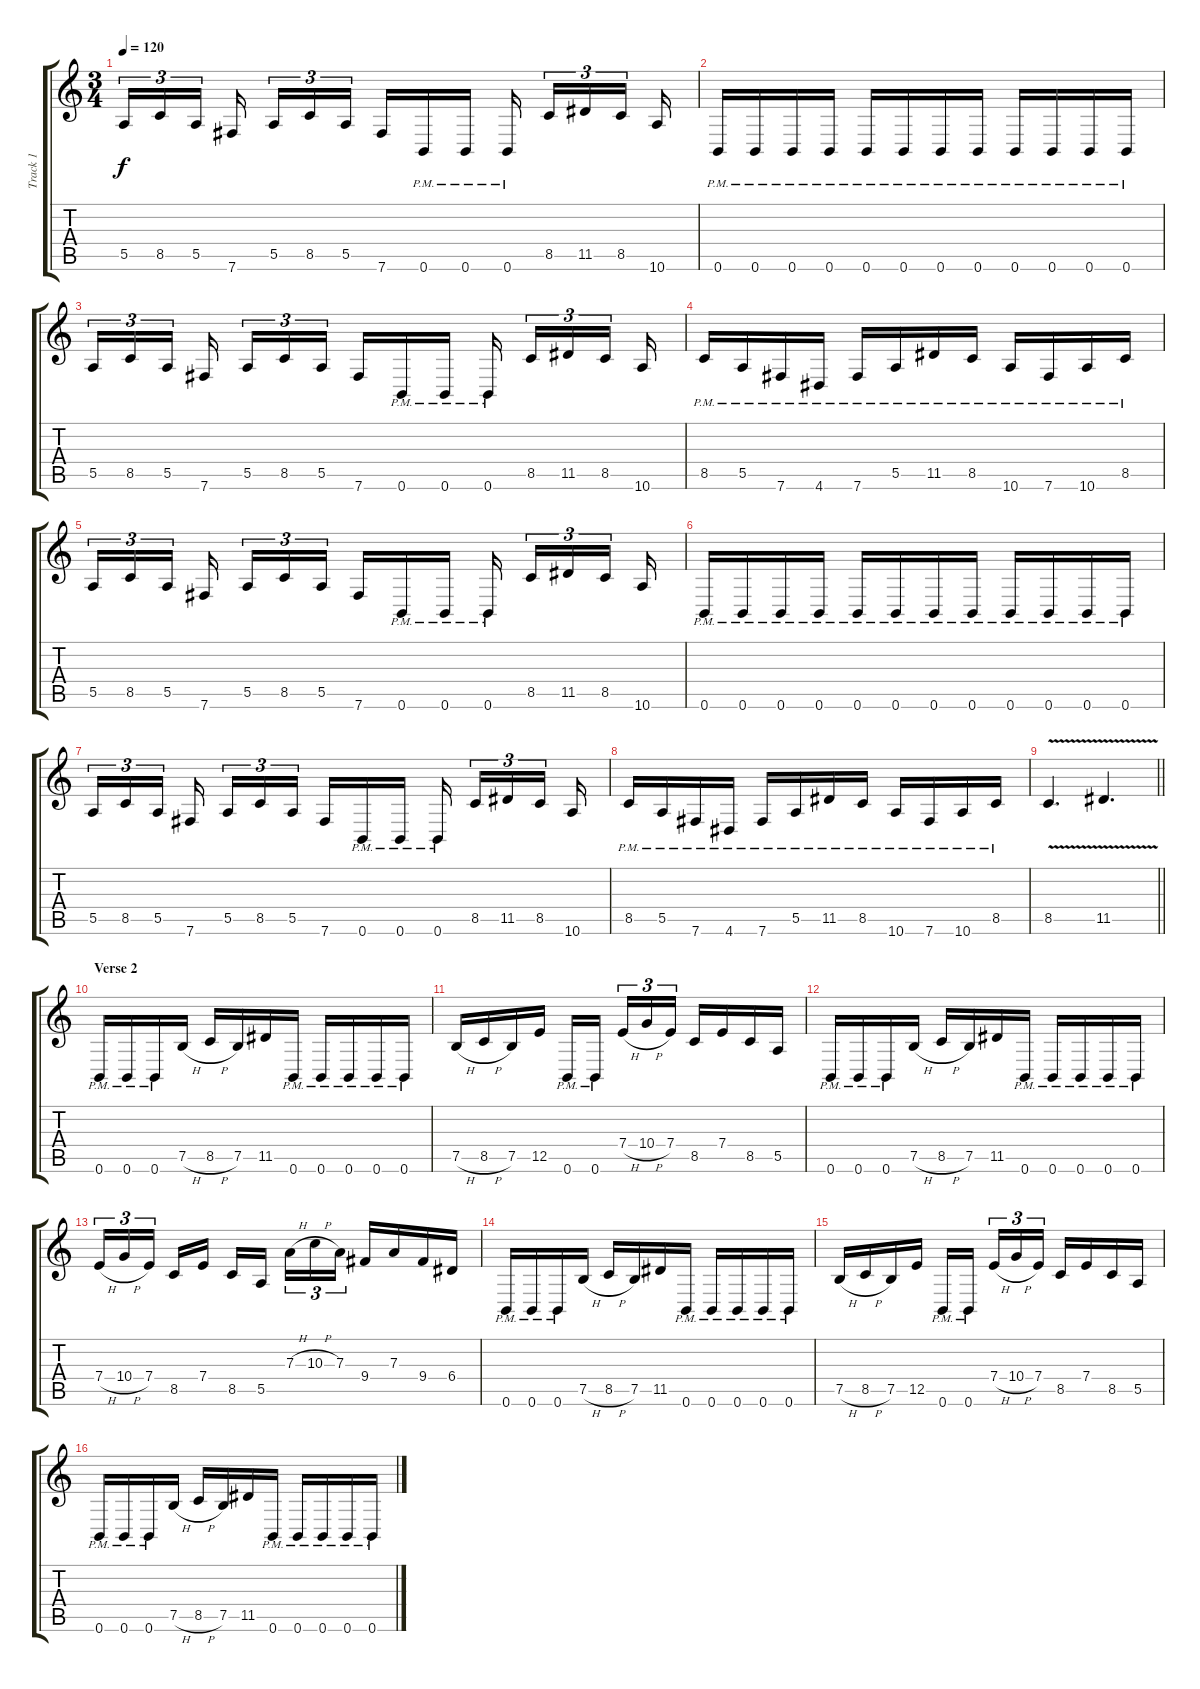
\track ("Track 1" "Track 1") {instrument distortionguitar}
\staff {score tabs}
\tuning (B3 Gb3 D3 A2 E2 B1) {hide}
\ts (3 4)
\tempo 120
\clef g2
\ks c
5.5.16{tu (3 2) dy f} 8.5.16{tu (3 2)} 5.5.16{tu (3 2) beam splitsecondary} 7.6.16{beam splitsecondary} 5.5.16{tu (3 2)} 8.5.16{tu (3 2)} 5.5.16{tu (3 2) beam splitsecondary} 7.6.16 0.6{pm}.16 0.6{pm}.16 0.6{pm}.16{beam splitsecondary} 8.5.16{tu (3 2)} 11.5.16{tu (3 2)} 8.5.16{tu (3 2) beam splitsecondary} 10.6.16 |
0.6{pm}.16 0.6{pm}.16 0.6{pm}.16 0.6{pm}.16 0.6{pm}.16 0.6{pm}.16 0.6{pm}.16 0.6{pm}.16 0.6{pm}.16 0.6{pm}.16 0.6{pm}.16 0.6{pm}.16 |
5.5.16{tu (3 2)} 8.5.16{tu (3 2)} 5.5.16{tu (3 2) beam splitsecondary} 7.6.16{beam splitsecondary} 5.5.16{tu (3 2)} 8.5.16{tu (3 2)} 5.5.16{tu (3 2) beam splitsecondary} 7.6.16 0.6{pm}.16 0.6{pm}.16 0.6{pm}.16{beam splitsecondary} 8.5.16{tu (3 2)} 11.5.16{tu (3 2)} 8.5.16{tu (3 2) beam splitsecondary} 10.6.16 |
8.5{pm}.16 5.5{pm}.16 7.6{pm}.16 4.6{pm}.16 7.6{pm}.16 5.5{pm}.16 11.5{pm}.16 8.5{pm}.16 10.6{pm}.16 7.6{pm}.16 10.6{pm}.16 8.5{pm}.16 |
5.5.16{tu (3 2)} 8.5.16{tu (3 2)} 5.5.16{tu (3 2) beam splitsecondary} 7.6.16{beam splitsecondary} 5.5.16{tu (3 2)} 8.5.16{tu (3 2)} 5.5.16{tu (3 2) beam splitsecondary} 7.6.16 0.6{pm}.16 0.6{pm}.16 0.6{pm}.16{beam splitsecondary} 8.5.16{tu (3 2)} 11.5.16{tu (3 2)} 8.5.16{tu (3 2) beam splitsecondary} 10.6.16 |
0.6{pm}.16 0.6{pm}.16 0.6{pm}.16 0.6{pm}.16 0.6{pm}.16 0.6{pm}.16 0.6{pm}.16 0.6{pm}.16 0.6{pm}.16 0.6{pm}.16 0.6{pm}.16 0.6{pm}.16 |
5.5.16{tu (3 2)} 8.5.16{tu (3 2)} 5.5.16{tu (3 2) beam splitsecondary} 7.6.16{beam splitsecondary} 5.5.16{tu (3 2)} 8.5.16{tu (3 2)} 5.5.16{tu (3 2) beam splitsecondary} 7.6.16 0.6{pm}.16 0.6{pm}.16 0.6{pm}.16{beam splitsecondary} 8.5.16{tu (3 2)} 11.5.16{tu (3 2)} 8.5.16{tu (3 2) beam splitsecondary} 10.6.16 |
8.5{pm}.16 5.5{pm}.16 7.6{pm}.16 4.6{pm}.16 7.6{pm}.16 5.5{pm}.16 11.5{pm}.16 8.5{pm}.16 10.6{pm}.16 7.6{pm}.16 10.6{pm}.16 8.5{pm}.16 |
\barLineRight lightlight
8.5{v}.4{d} 11.5{v}.4{d} |
\section ("" "Verse 2")
0.6{pm}.16 0.6{pm}.16 0.6{pm}.16 7.5{h}.16 8.5{h}.16 7.5.16 11.5.16 0.6{pm}.16 0.6{pm}.16 0.6{pm}.16 0.6{pm}.16 0.6{pm}.16 |
7.5{h}.16 8.5{h}.16 7.5.16 12.5.16 0.6{pm}.16 0.6{pm}.16{beam splitsecondary} 7.4{h}.16{tu (3 2)} 10.4{h}.16{tu (3 2)} 7.4.16{tu (3 2)} 8.5.16 7.4.16 8.5.16 5.5.16 |
0.6{pm}.16 0.6{pm}.16 0.6{pm}.16 7.5{h}.16 8.5{h}.16 7.5.16 11.5.16 0.6{pm}.16 0.6{pm}.16 0.6{pm}.16 0.6{pm}.16 0.6{pm}.16 |
7.4{h}.16{tu (3 2)} 10.4{h}.16{tu (3 2)} 7.4.16{tu (3 2) beam splitsecondary} 8.5.16 7.4.16 8.5.16 5.5.16{beam splitsecondary} 7.3{h}.16{tu (3 2)} 10.3{h}.16{tu (3 2)} 7.3.16{tu (3 2)} 9.4.16 7.3.16 9.4.16 6.4.16 |
0.6{pm}.16 0.6{pm}.16 0.6{pm}.16 7.5{h}.16 8.5{h}.16 7.5.16 11.5.16 0.6{pm}.16 0.6{pm}.16 0.6{pm}.16 0.6{pm}.16 0.6{pm}.16 |
7.5{h}.16 8.5{h}.16 7.5.16 12.5.16 0.6{pm}.16 0.6{pm}.16{beam splitsecondary} 7.4{h}.16{tu (3 2)} 10.4{h}.16{tu (3 2)} 7.4.16{tu (3 2)} 8.5.16 7.4.16 8.5.16 5.5.16 |
0.6{pm}.16 0.6{pm}.16 0.6{pm}.16 7.5{h}.16 8.5{h}.16 7.5.16 11.5.16 0.6{pm}.16 0.6{pm}.16 0.6{pm}.16 0.6{pm}.16 0.6{pm}.16
